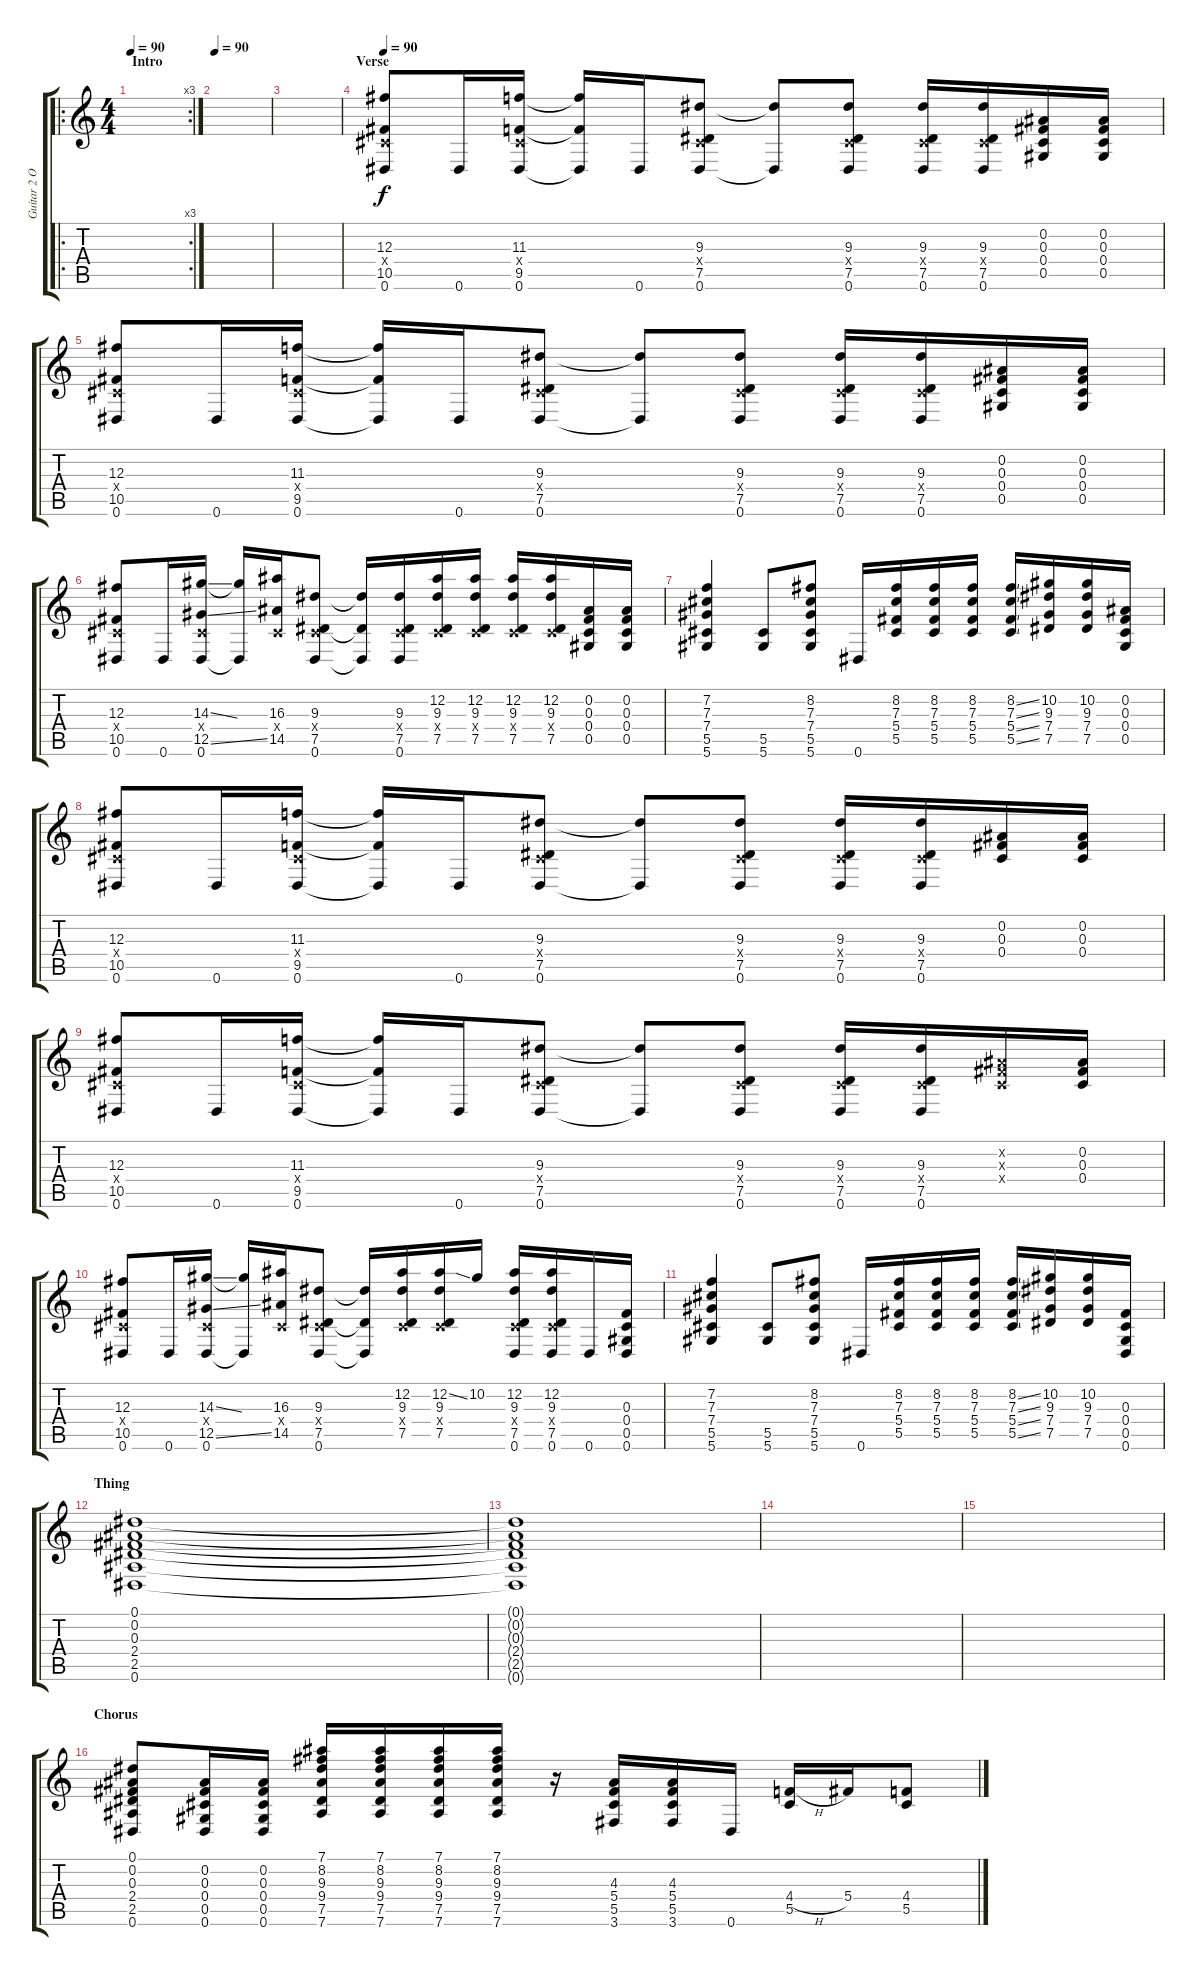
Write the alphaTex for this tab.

\track ("Guitar 2 Overdub" "Guitar 2 O") {instrument overdrivenguitar}
\staff {score tabs}
\tuning (Eb4 Bb3 Gb3 Db3 Ab2 Eb2) {hide}
\ro
\rc 3
\ts (4 4)
\section ("" "Intro")
\tempo 90
\tempo 114
\tempo 90
\clef g2
\ks c
|
\tempo 90
|
|
\section ("" "Verse")
\tempo 90
(12.3 0.4{x} 10.5 0.6).8 0.6.16 (11.3 0.4{x} 9.5 0.6).16 (11.3{t} 9.5{t} 0.6{t}).16 0.6.16 (9.3 0.4{x} 7.5 0.6).8 (9.3{t} 0.6{t}).8 (9.3 0.4{x} 7.5 0.6).8 (9.3 0.4{x} 7.5 0.6).16 (9.3 0.4{x} 7.5 0.6).16 (0.2 0.3 0.4 0.5).16 (0.2 0.3 0.4 0.5).16 |
(12.3 0.4{x} 10.5 0.6).8 0.6.16 (11.3 0.4{x} 9.5 0.6).16 (11.3{t} 9.5{t} 0.6{t}).16 0.6.16 (9.3 0.4{x} 7.5 0.6).8 (9.3{t} 0.6{t}).8 (9.3 0.4{x} 7.5 0.6).8 (9.3 0.4{x} 7.5 0.6).16 (9.3 0.4{x} 7.5 0.6).16 (0.2 0.3 0.4 0.5).16 (0.2 0.3 0.4 0.5).16 |
(12.3 0.4{x} 10.5 0.6).8 0.6.16 (14.3{ss} 0.4{x} 12.5{ss} 0.6).16 (14.3{t} 0.6{t}).16 (16.3 0.4{x} 14.5).16 (9.3 0.4{x} 7.5 0.6).8 (9.3{t} 7.5{t} 0.6{t}).16 (9.3 0.4{x} 7.5 0.6).16 (12.2 9.3 0.4{x} 7.5).16 (12.2 9.3 0.4{x} 7.5).16 (12.2 9.3 0.4{x} 7.5).16 (12.2 9.3 0.4{x} 7.5).16 (0.2 0.3 0.4 0.5).16 (0.2 0.3 0.4 0.5).16 |
(7.2 7.3 7.4 5.5 5.6).4 (5.5 5.6).8 (8.2 7.3 7.4 5.5 5.6).8 0.6.16 (8.2 7.3 5.4 5.5).16 (8.2 7.3 5.4 5.5).16 (8.2 7.3 5.4 5.5).16 (8.2{ss} 7.3{ss} 5.4{ss} 5.5{ss}).16 (10.2 9.3 7.4 7.5).16 (10.2 9.3 7.4 7.5).16 (0.2 0.3 0.4 0.5).16 |
(12.3 0.4{x} 10.5 0.6).8 0.6.16 (11.3 0.4{x} 9.5 0.6).16 (11.3{t} 9.5{t} 0.6{t}).16 0.6.16 (9.3 0.4{x} 7.5 0.6).8 (9.3{t} 0.6{t}).8 (9.3 0.4{x} 7.5 0.6).8 (9.3 0.4{x} 7.5 0.6).16 (9.3 0.4{x} 7.5 0.6).16 (0.2 0.3 0.4).16 (0.2 0.3 0.4).16 |
(12.3 0.4{x} 10.5 0.6).8 0.6.16 (11.3 0.4{x} 9.5 0.6).16 (11.3{t} 9.5{t} 0.6{t}).16 0.6.16 (9.3 0.4{x} 7.5 0.6).8 (9.3{t} 0.6{t}).8 (9.3 0.4{x} 7.5 0.6).8 (9.3 0.4{x} 7.5 0.6).16 (9.3 0.4{x} 7.5 0.6).16 (0.2{x} 0.3{x} 0.4{x}).16 (0.2 0.3 0.4).16 |
(12.3 0.4{x} 10.5 0.6).8 0.6.16 (14.3{ss} 0.4{x} 12.5{ss} 0.6).16 (14.3{t} 0.6{t}).16 (16.3 0.4{x} 14.5).16 (9.3 0.4{x} 7.5 0.6).8 (9.3{t} 7.5{t} 0.6{t}).16 (12.2 9.3 0.4{x} 7.5).16 (12.2{ss} 9.3 0.4{x} 7.5).16 10.2.16 (12.2 9.3 0.4{x} 7.5 0.6).16 (12.2 9.3 0.4{x} 7.5 0.6).16 0.6.16 (0.3 0.4 0.5 0.6).16 |
(7.2 7.3 7.4 5.5 5.6).4 (5.5 5.6).8 (8.2 7.3 7.4 5.5 5.6).8 0.6.16 (8.2 7.3 5.4 5.5).16 (8.2 7.3 5.4 5.5).16 (8.2 7.3 5.4 5.5).16 (8.2{ss} 7.3{ss} 5.4{ss} 5.5{ss}).16 (10.2 9.3 7.4 7.5).16 (10.2 9.3 7.4 7.5).16 (0.3 0.4 0.5 0.6).16 |
\section ("" "Thing")
(0.1 0.2 0.3 2.4 2.5 0.6).1 |
(0.1{t} 0.2{t} 0.3{t} 2.4{t} 2.5{t} 0.6{t}).1 |
|
|
\section ("" "Chorus")
(0.1 0.2 0.3 2.4 2.5 0.6).8 (0.2 0.3 0.4 0.5 0.6).16 (0.2 0.3 0.4 0.5 0.6).16 (7.1 8.2 9.3 9.4 7.5 7.6).16 (7.1 8.2 9.3 9.4 7.5 7.6).16 (7.1 8.2 9.3 9.4 7.5 7.6).16 (7.1 8.2 9.3 9.4 7.5 7.6).16 r.16 (4.3 5.4 5.5 3.6).16 (4.3 5.4 5.5 3.6).16 0.6.16 (4.4{h} 5.5).16 5.4.16 (4.4{ss} 5.5{ss}).8
